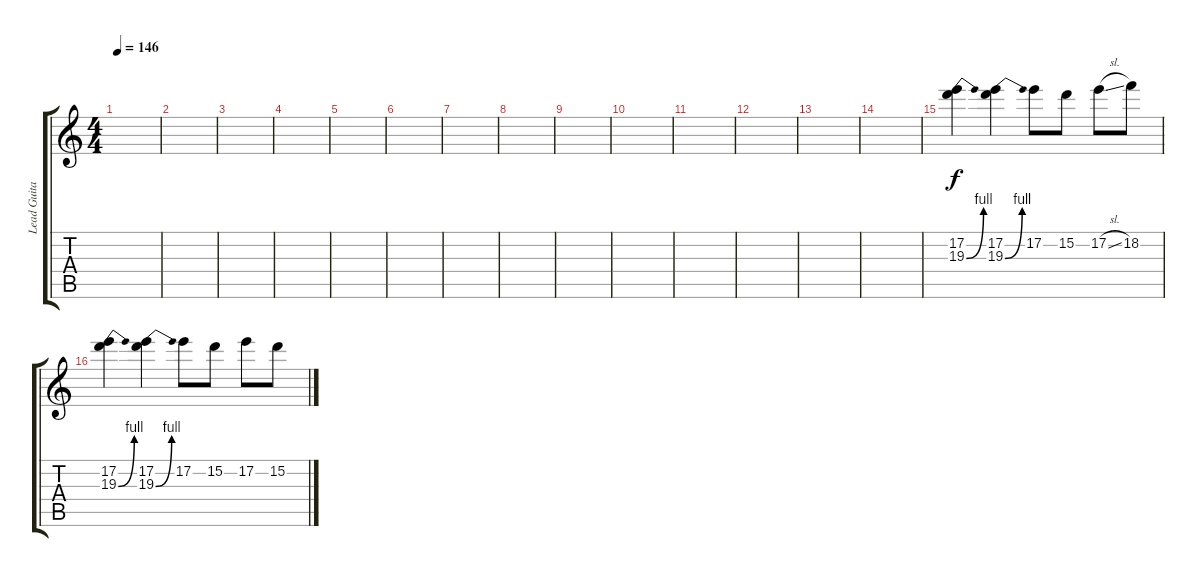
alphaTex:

\track ("Lead Guitar " "Lead Guita") {instrument distortionguitar}
\staff {score tabs}
\tuning (E4 B3 G3 D3 A2 E2) {hide}
\ts (4 4)
\tempo 146
\clef g2
\ks c
|
|
|
|
|
|
|
|
|
|
|
|
|
|
(17.2 19.3{be (bend 0 0 60 4)}).4 (17.2 19.3{be (bend 0 0 60 4)}).4 17.2.8 15.2.8 17.2{sl}.8 18.2.8 |
(17.2 19.3{be (bend 0 0 60 4)}).4 (17.2 19.3{be (bend 0 0 60 4)}).4 17.2.8 15.2.8 17.2.8 15.2.8
